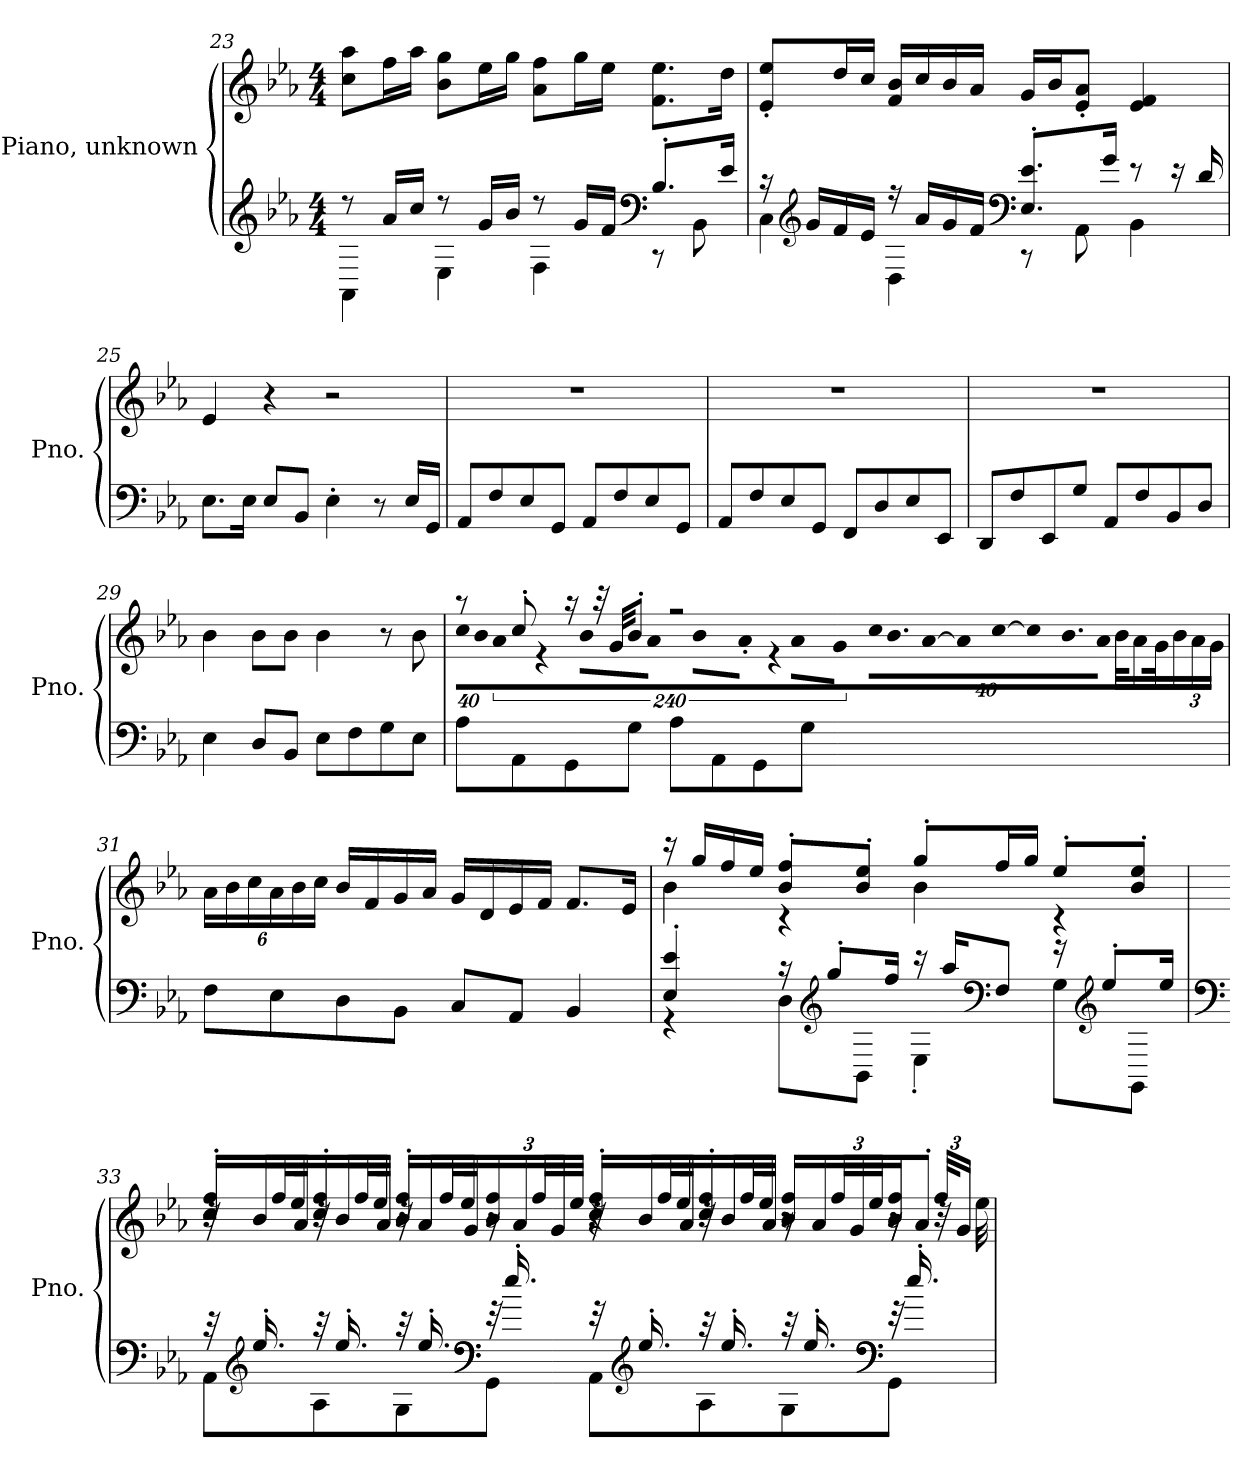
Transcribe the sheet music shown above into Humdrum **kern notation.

**kern	**kern
*part1	*part1
*staff2	*staff1
*I"Piano, unknown	*
*I'Pno.	*
*clefG2	*clefG2
*k[b-e-a-]	*k[b-e-a-]
*M4/4	*M4/4
=23	=23
*^	*
8r	4AA-\	8cc\ 8aa-\L
16a-/LL	.	16ff\L
16cc/JJ	.	16aa-\JJ
8r	4E-\	8b-\ 8gg\L
16g/LL	.	16ee-\L
16b-/JJ	.	16gg\JJ
8r	4F\	8a-\ 8ff\L
16g/LL	.	16gg\L
16f/JJ	.	16ee-\JJ
*clefF4	*	*
8.B-'/L	8r	8.f\ 8.ee-\L
.	8BB-\	.
16e-/Jk	.	16dd\Jk
!!LO:LB:g=z
=24	=24	=24
16r	4C\	8e-/' 8ee-/'L
*clefG2	*	*
16g/LL	.	.
16f/	.	16dd/L
16e-/JJ	.	16cc/JJ
16r	4D\	16f/ 16b-/LL
16a-/LL	.	16cc/
16g/	.	16b-/
16f/JJ	.	16a-/JJ
*clefF4	*	*
8.E-/' 8.e-/'L	8r	16g/LL
.	.	16b-/J
.	8AA-\	8e-/' 8a-/'J
16g/Jk	.	.
8r	4BB-\	4e-/ 4f/
16r	.	.
16d/	.	.
*v	*v	*
=25	=25
8.E-\L	4e-/
16E-\Jk	.
8E-/L	4r
8BB-/J	.
4E-'\	2r
8r	.
16E-/LL	.
16GG/JJ	.
=26	=26
8AA-/L	1r
8F/	.
8E-/	.
8GG/J	.
8AA-/L	.
8F/	.
8E-/	.
8GG/J	.
=27	=27
8AA-/L	1r
8F/	.
8E-/	.
8GG/J	.
8FF/L	.
8D/	.
8E-/	.
8EE-/J	.
!!LO:PB:g=z
=28	=28
8DD/L	1r
8F/	.
8EE-/	.
8G/J	.
8AA-/L	.
8F/	.
8BB-/	.
8D/J	.
=29	=29
4E-\	4b-\
8D/L	8b-\L
8BB-/J	8b-\J
8E-\L	4b-\
8F\	.
8G\	8r
8E-\J	8b-\
!!LO:LB:g=z
=30	=30
*	*^
!	!	!LO:N:vis=32
8A-\L	8r	640%23cc\LLL
!	!	!LO:N:vis=32
.	.	640%23b-\J
!	!	!LO:N:vis=16
.	.	1920%137a-\JJ
8AA-\	8cc'/	.
!	!	!LO:N:vis=32
.	.	640%23r
!	!	!LO:N:vis=32
.	.	640%23b-\LLL
!	!	!LO:N:vis=32
.	.	640%23a-\JJJ
8GG\	16r	.
!	!	!LO:N:vis=32
.	.	640%23b-\KLL
!	!	!LO:N:vis=16
.	.	1920%137a-'\JJ
.	32r	.
.	32g/KKL	.
!	!	!LO:N:vis=16
.	.	1920%137r
8G\J	8b-'/J	.
!	!	!LO:N:vis=32
.	.	640%23a-\LLL
!	!	!LO:N:vis=32
.	.	640%23g\JJJ
8A-\L	2r	.
*	*	*Xbrackettup
!	!	!LO:N:vis=32
.	.	640%23cc\LLL
!	!	!LO:N:vis=32.
.	.	1920%103b-\
!	!	!LO:N:vis=64
.	.	[960%17a-\L
!	!	!LO:N:vis=64
.	.	960%17a-\]
8AA-\	.	.
!	!	!LO:N:vis=64
.	.	[960%17cc\
!	!	!LO:N:vis=64
.	.	960%17cc\J]
!	!	!LO:N:vis=32.
.	.	1920%103b-\
!	!	!LO:N:vis=32
.	.	640%23a-\JJJ
8GG\	.	.
.	.	32b-\KLL
.	.	16a-\
.	.	32g\K
8G\J	.	.
.	.	24b-\
.	.	24a-\
.	.	24g\JJ
640ryy	640ryy	.
*	*v	*v
!!LO:LB:g=z
=31	=31
8F\L	24a-\LL
.	24b-\
.	24cc\
8E-\	24a-\
.	24b-\
.	24cc\JJ
8D\	16b-/LL
.	16f/
8BB-\J	16g/
.	16a-/JJ
8C/L	16g/LL
.	16d/
8AA-/J	16e-/
.	16f/JJ
4BB-/	8.f/L
.	16e-/Jk
=32	=32
*^	*^
4E-/' 4e-/'	4r	16r	4b-\
.	.	16gg/LL	.
.	.	16ff/	.
.	.	16ee-/JJ	.
16r	8D\L	8b-/' 8ff/'L	4r
*clefG2	*	*	*
8gg'/L	.	.	.
.	8BB-\J	8b-/' 8ee-/'J	.
16ff/Jk	.	.	.
16r	4E-'\	8gg'/L	4b-\
16aa-/KL	.	.	.
*clefF4	*	*	*
8F/J	.	16ff/L	.
.	.	16gg/JJ	.
16r	8G\L	8ee-'/L	4r
*clefG2	*	*	*
8ee-'/L	.	.	.
.	8GG\J	8b-/' 8ee-/'J	.
16ee-/Jk	.	.	.
*	*	*v	*v
!!LO:LB:g=z
=33	=33	=33
*clefF4	*	*
*	*	*^
*	*	*	*^
32r	8AA-\L	16cc/' 16ff/'LL	2r	32r
*clefG2	*	*	*	*
16.ee-'/	.	.	.	16b-/LL
.	.	32ff/L	.	.
.	.	32ee-/J	.	32a-/JJk
32r	8A-\	16cc/' 16ff/'	.	32r
16.ee-'/	.	.	.	16b-/LL
.	.	32ff/L	.	.
.	.	32ee-/JJJ	.	32a-/JJk
32r	8G\	16b-/' 16ff/'LL	.	32r
16.ee-'/	.	.	.	16a-/LL
.	.	32ff/L	.	.
.	.	32ee-/JJJ	.	32g/K
*clefF4	*	*	*	*
32r	8GG\J	16r	.	24b-/ 24ff/
16.ee-'/	.	.	.	.
.	.	.	.	24a-/
.	.	32ff/LLL	.	.
.	.	.	.	24g/JJ
.	.	32ee-/JJJ	.	.
32r	8AA-\L	16cc/' 16ff/'LL	4r	32r
*clefG2	*	*	*	*
16.ee-'/	.	.	.	16b-/LL
.	.	32ff/L	.	.
.	.	32ee-/J	.	32a-/JJk
32r	8A-\	16cc/' 16ff/'	.	32r
16.ee-'/	.	.	.	16b-/LL
.	.	32ff/L	.	.
.	.	32ee-/JJJ	.	32a-/JJk
32r	8G\	16r	8r	24b-/ 24ff/LL
16.ee-'/	.	.	.	.
.	.	.	.	24a-/
.	.	32ff/LLL	.	.
.	.	.	.	24g/
.	.	32ee-/JJJ	.	.
*clefF4	*	*	*	*
32r	8GG\J	16r	16r	24b-/ 24ff/J
16.ee-'/	.	.	.	.
.	.	.	.	12a-'/J
.	.	48ff/KLL	32r	.
.	.	24g/JJ	.	.
.	.	.	32ee-\	.
*v	*v	*	*	*
*	*v	*v	*v
=	=
*-	*-
